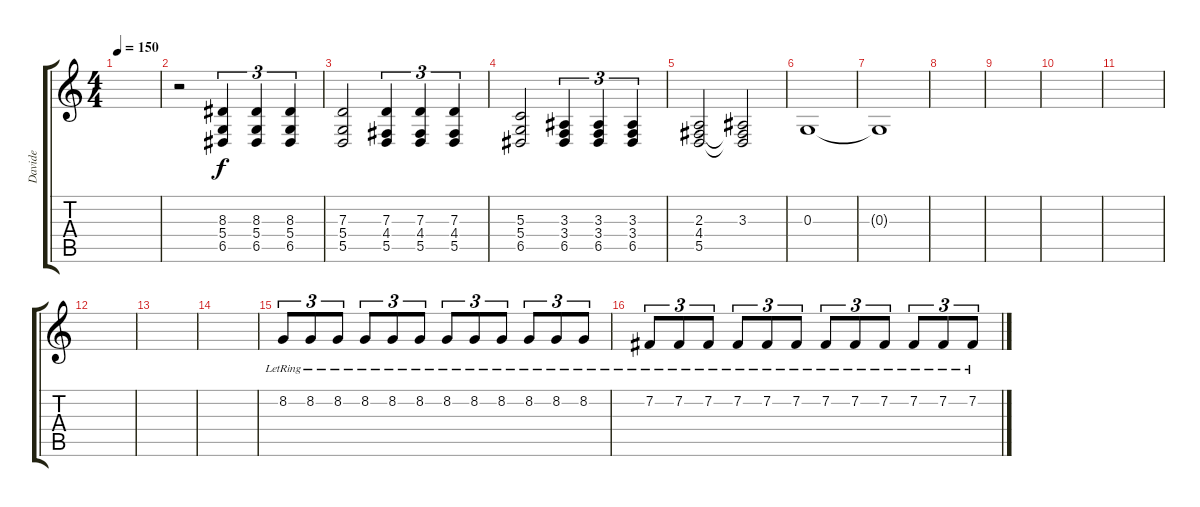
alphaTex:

\track ("Davide" "Davide") {instrument honkytonkpiano}
\staff {score tabs}
\tuning (E4 B3 G3 D3 A2 D2) {hide}
\ts (4 4)
\tempo 150
\clef g2
\ks c
|
r.2 (8.3 5.4 6.5).4{tu (3 2)} (8.3 5.4 6.5).4{tu (3 2)} (8.3 5.4 6.5).4{tu (3 2)} |
(7.3 5.4 5.5).2 (7.3 4.4 5.5).4{tu (3 2)} (7.3 4.4 5.5).4{tu (3 2)} (7.3 4.4 5.5).4{tu (3 2)} |
(5.3 5.4 6.5).2 (3.3 3.4 6.5).4{tu (3 2)} (3.3 3.4 6.5).4{tu (3 2)} (3.3 3.4 6.5).4{tu (3 2)} |
(2.3 4.4 5.5).2 (3.3 4.4{t} 5.5{t}).2 |
0.3.1 |
0.3{t}.1 |
|
|
|
|
|
|
|
8.2{lr}.8{tu (3 2) volume 8} 8.2{lr}.8{tu (3 2)} 8.2{lr}.8{tu (3 2)} 8.2{lr}.8{tu (3 2)} 8.2{lr}.8{tu (3 2)} 8.2{lr}.8{tu (3 2)} 8.2{lr}.8{tu (3 2)} 8.2{lr}.8{tu (3 2)} 8.2{lr}.8{tu (3 2)} 8.2{lr}.8{tu (3 2)} 8.2{lr}.8{tu (3 2)} 8.2{lr}.8{tu (3 2)} |
7.2{lr}.8{tu (3 2)} 7.2{lr}.8{tu (3 2)} 7.2{lr}.8{tu (3 2)} 7.2{lr}.8{tu (3 2)} 7.2{lr}.8{tu (3 2)} 7.2{lr}.8{tu (3 2)} 7.2{lr}.8{tu (3 2)} 7.2{lr}.8{tu (3 2)} 7.2{lr}.8{tu (3 2)} 7.2{lr}.8{tu (3 2)} 7.2{lr}.8{tu (3 2)} 7.2{lr}.8{tu (3 2)}
